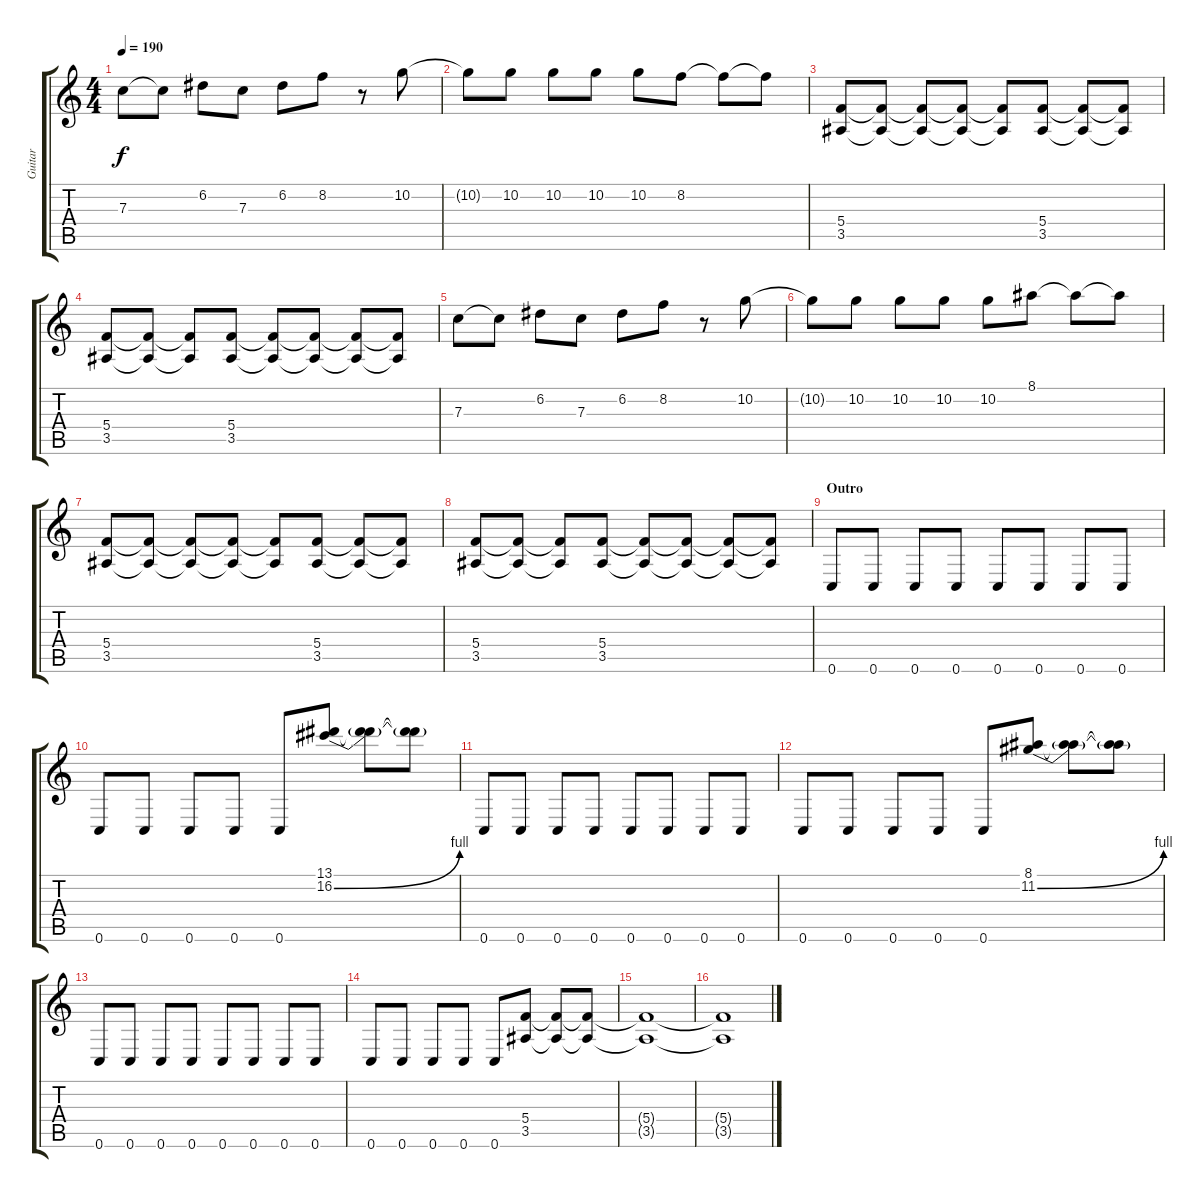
\track ("Guitar" "Guitar") {instrument overdrivenguitar}
\staff {score tabs}
\tuning (D4 A3 F3 C3 G2 C2) {hide}
\ts (4 4)
\tempo 190
\clef g2
\ks c
7.3.8{dy f} 7.3{t}.8 6.2.8 7.3.8 6.2.8 8.2.8 r.8 10.2.8 |
10.2{t}.8 10.2.8 10.2.8 10.2.8 10.2.8 8.2.8 8.2{t}.8 8.2{t}.8 |
(5.4 3.5).8 (5.4{t} 3.5{t}).8 (5.4{t} 3.5{t}).8 (5.4{t} 3.5{t}).8 (5.4{t} 3.5{t}).8 (5.4 3.5).8 (5.4{t} 3.5{t}).8 (5.4{t} 3.5{t}).8 |
(5.4 3.5).8 (5.4{t} 3.5{t}).8 (5.4{t} 3.5{t}).8 (5.4 3.5).8 (5.4{t} 3.5{t}).8 (5.4{t} 3.5{t}).8 (5.4{t} 3.5{t}).8 (5.4{t} 3.5{t}).8 |
7.3.8 7.3{t}.8 6.2.8 7.3.8 6.2.8 8.2.8 r.8 10.2.8 |
10.2{t}.8 10.2.8 10.2.8 10.2.8 10.2.8 8.1.8 8.1{t}.8 8.1{t}.8 |
(5.4 3.5).8 (5.4{t} 3.5{t}).8 (5.4{t} 3.5{t}).8 (5.4{t} 3.5{t}).8 (5.4{t} 3.5{t}).8 (5.4 3.5).8 (5.4{t} 3.5{t}).8 (5.4{t} 3.5{t}).8 |
(5.4 3.5).8 (5.4{t} 3.5{t}).8 (5.4{t} 3.5{t}).8 (5.4 3.5).8 (5.4{t} 3.5{t}).8 (5.4{t} 3.5{t}).8 (5.4{t} 3.5{t}).8 (5.4{t} 3.5{t}).8 |
\section ("" "Outro")
0.6.8 0.6.8 0.6.8 0.6.8 0.6.8 0.6.8 0.6.8 0.6.8 |
0.6.8 0.6.8 0.6.8 0.6.8 0.6.8 (13.1 16.2{be (bend 0 0 60 4)}).8 (13.1{t} 16.2{t}).8 (13.1{t} 16.2{t}).8 |
0.6.8 0.6.8 0.6.8 0.6.8 0.6.8 0.6.8 0.6.8 0.6.8 |
0.6.8 0.6.8 0.6.8 0.6.8 0.6.8 (8.1 11.2{be (bend 0 0 60 4)}).8 (8.1{t} 11.2{t}).8 (8.1{t} 11.2{t}).8 |
0.6.8 0.6.8 0.6.8 0.6.8 0.6.8 0.6.8 0.6.8 0.6.8 |
0.6.8 0.6.8 0.6.8 0.6.8 0.6.8 (5.4 3.5).8 (5.4{t} 3.5{t}).8 (5.4{t} 3.5{t}).8 |
(5.4{t} 3.5{t}).1 |
(5.4{t} 3.5{t}).1
